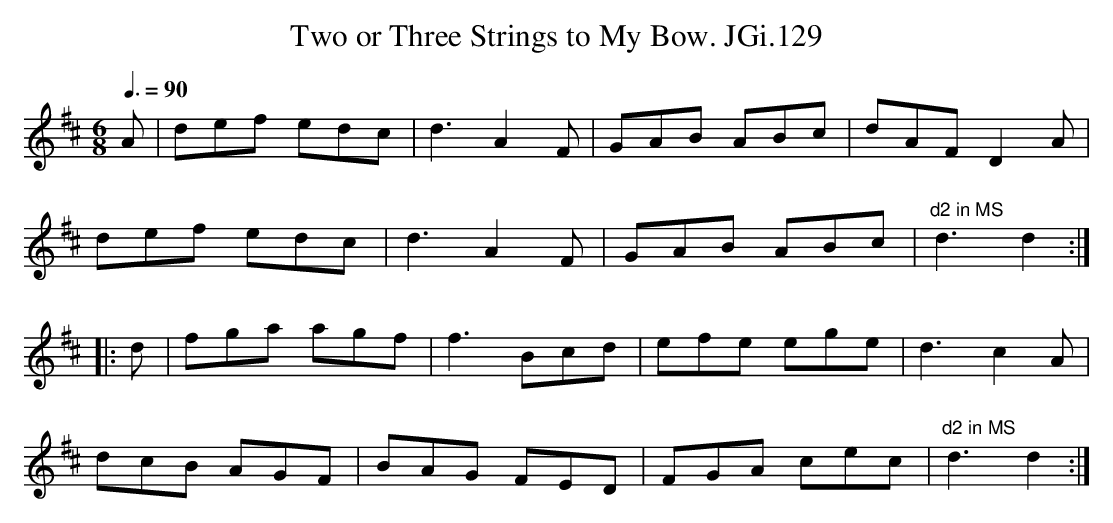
X:1
T:Two or Three Strings to My Bow. JGi.129
M:6/8
L:1/8
Q:3/8=90
K:D
A|def edc|d3A2F|GAB ABc|dAFD2A|
def edc|d3A2F|GAB ABc|"d2 in MS"d3d2:|
|:d|fga agf|f3Bcd|efe ege|d3c2A|
dcB AGF|BAG FED|FGA cec|"d2 in MS"d3d2:|
